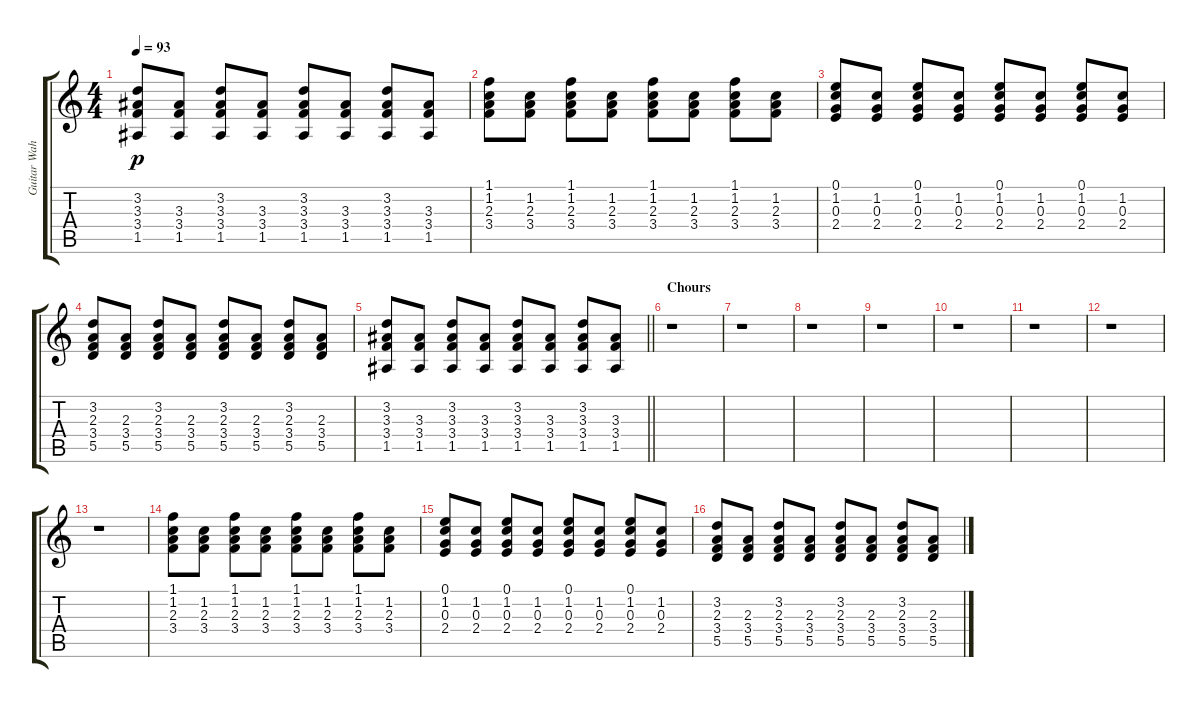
\track ("Guitar Wah Wah" "Guitar Wah") {instrument electricguitarjazz}
\staff {score tabs}
\tuning (E4 B3 G3 D3 A2 E2) {hide}
\ts (4 4)
\tempo 93
\clef g2
\ks c
(3.2 3.3 3.4 1.5).8{dy p volume 12} (3.3 3.4 1.5).8{volume 9} (3.2 3.3 3.4 1.5).8{volume 7} (3.3 3.4 1.5).8{volume 11} (3.2 3.3 3.4 1.5).8{volume 9} (3.3 3.4 1.5).8{volume 10} (3.2 3.3 3.4 1.5).8{volume 12} (3.3 3.4 1.5).8{volume 9} |
(1.1 1.2 2.3 3.4).8{volume 6} (1.2 2.3 3.4).8{volume 10} (1.1 1.2 2.3 3.4).8{volume 7} (1.2 2.3 3.4).8{volume 10} (1.1 1.2 2.3 3.4).8{volume 9} (1.2 2.3 3.4).8{volume 6} (1.1 1.2 2.3 3.4).8{volume 4} (1.2 2.3 3.4).8{volume 2} |
(0.1 1.2 0.3 2.4).8{volume 11} (1.2 0.3 2.4).8{volume 9} (0.1 1.2 0.3 2.4).8{volume 7} (1.2 0.3 2.4).8{volume 11} (0.1 1.2 0.3 2.4).8{volume 9} (1.2 0.3 2.4).8{volume 7} (0.1 1.2 0.3 2.4).8{volume 4} (1.2 0.3 2.4).8{volume 2} |
(3.2 2.3 3.4 5.5).8{volume 10} (2.3 3.4 5.5).8{volume 9} (3.2 2.3 3.4 5.5).8{volume 6} (2.3 3.4 5.5).8{volume 11} (3.2 2.3 3.4 5.5).8{volume 9} (2.3 3.4 5.5).8{volume 6} (3.2 2.3 3.4 5.5).8{volume 4} (2.3 3.4 5.5).8{volume 2} |
\barLineRight lightlight
(3.2 3.3 3.4 1.5).8{volume 12} (3.3 3.4 1.5).8{volume 9} (3.2 3.3 3.4 1.5).8{volume 7} (3.3 3.4 1.5).8{volume 12} (3.2 3.3 3.4 1.5).8{volume 9} (3.3 3.4 1.5).8{volume 11} (3.2 3.3 3.4 1.5).8{volume 12} (3.3 3.4 1.5).8{volume 9} |
\section ("" "Chours")
r.1 |
r.1 |
r.1 |
r.1 |
r.1 |
r.1 |
r.1 |
r.1 |
(1.1 1.2 2.3 3.4).8{volume 6} (1.2 2.3 3.4).8{volume 10} (1.1 1.2 2.3 3.4).8{volume 7} (1.2 2.3 3.4).8{volume 10} (1.1 1.2 2.3 3.4).8{volume 9} (1.2 2.3 3.4).8{volume 6} (1.1 1.2 2.3 3.4).8{volume 4} (1.2 2.3 3.4).8{volume 2} |
(0.1 1.2 0.3 2.4).8{volume 11} (1.2 0.3 2.4).8{volume 9} (0.1 1.2 0.3 2.4).8{volume 7} (1.2 0.3 2.4).8{volume 10} (0.1 1.2 0.3 2.4).8{volume 9} (1.2 0.3 2.4).8{volume 7} (0.1 1.2 0.3 2.4).8{volume 4} (1.2 0.3 2.4).8{volume 2} |
(3.2 2.3 3.4 5.5).8{volume 10} (2.3 3.4 5.5).8{volume 9} (3.2 2.3 3.4 5.5).8{volume 6} (2.3 3.4 5.5).8{volume 10} (3.2 2.3 3.4 5.5).8{volume 9} (2.3 3.4 5.5).8{volume 6} (3.2 2.3 3.4 5.5).8{volume 4} (2.3 3.4 5.5).8{volume 2}
